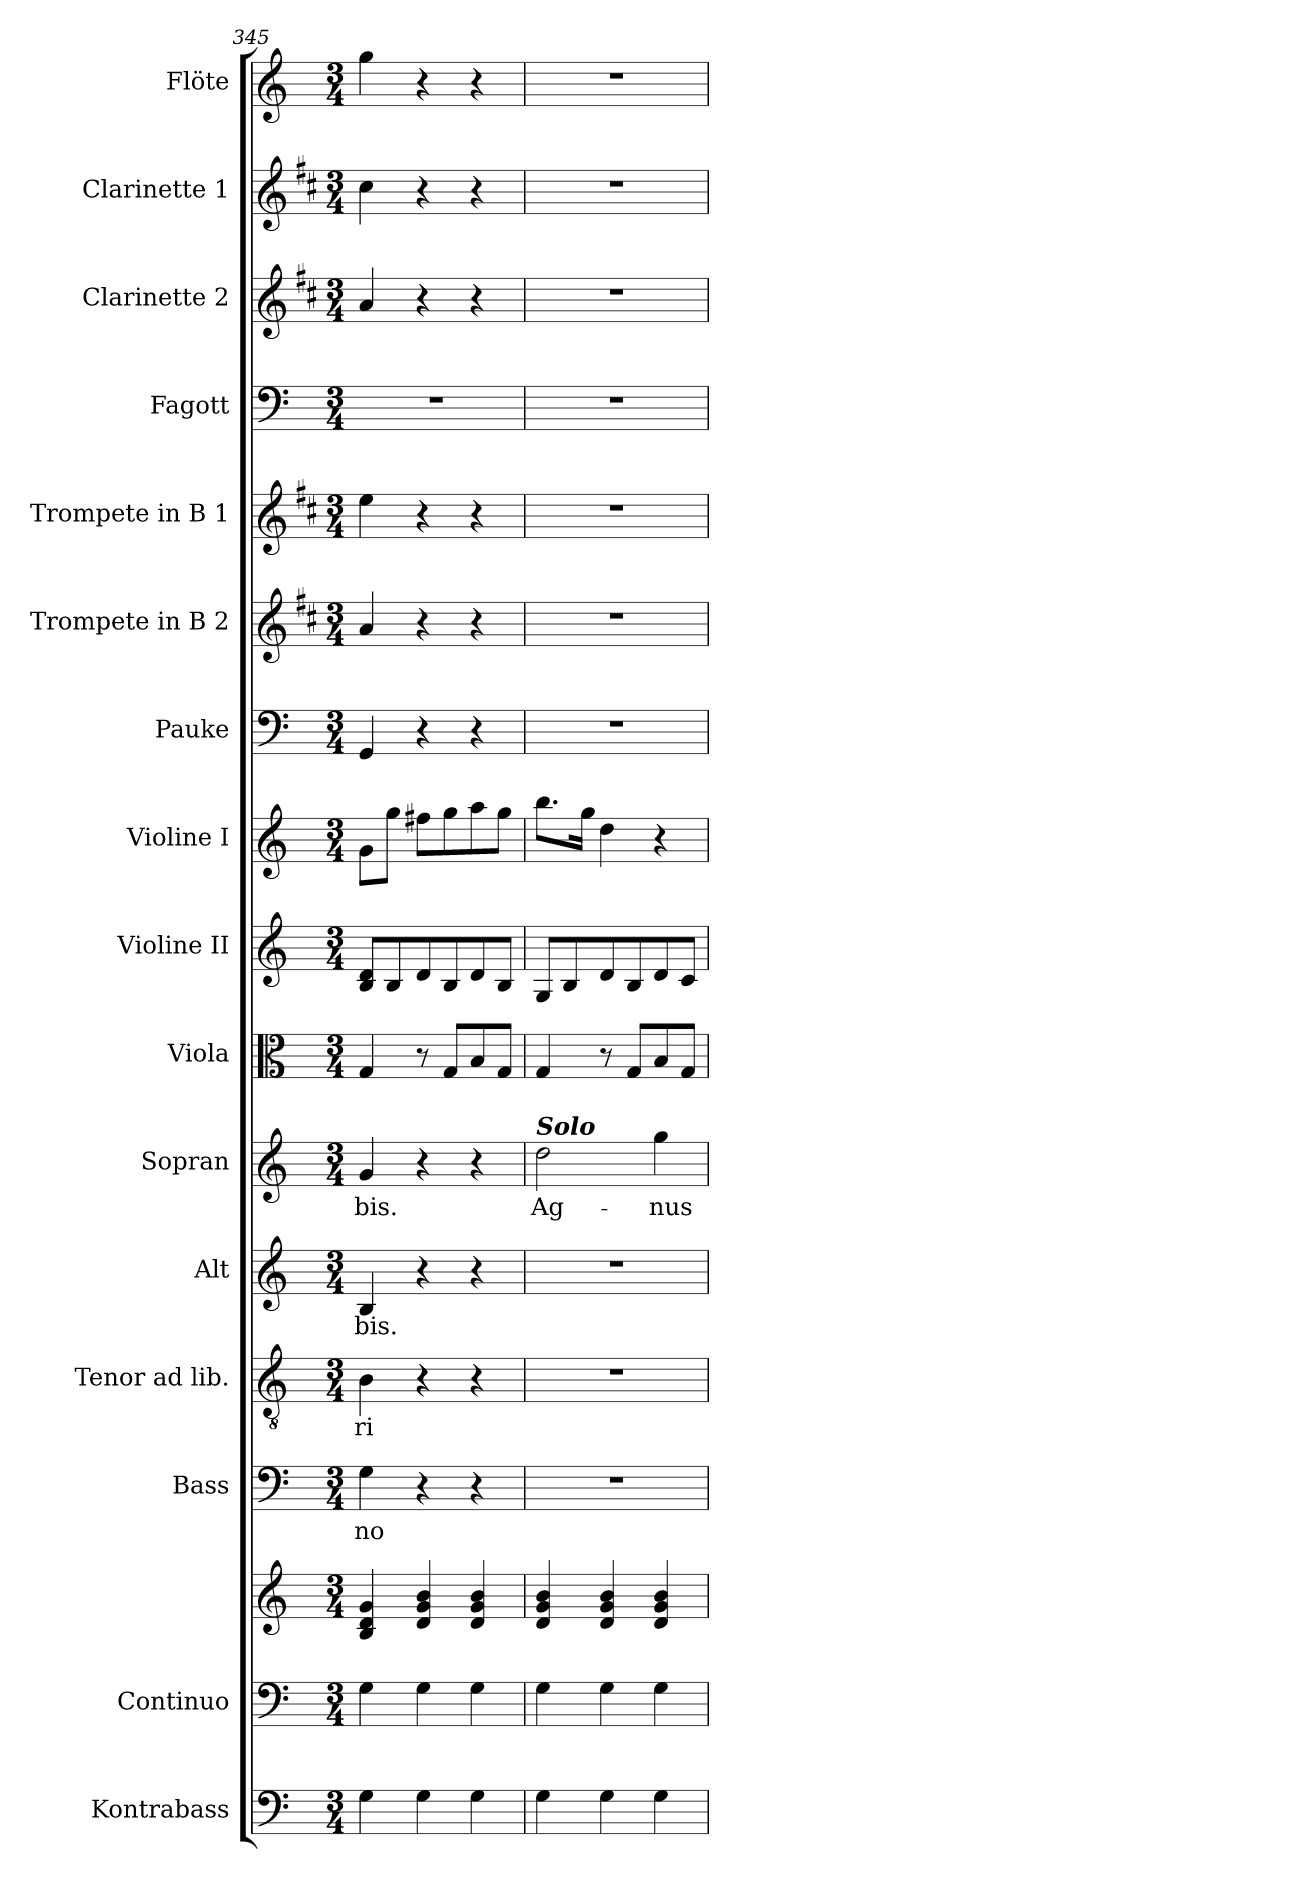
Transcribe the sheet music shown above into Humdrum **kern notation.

**kern	**kern	**kern	**kern	**text	**kern	**text	**kern	**text	**kern	**text	**kern	**kern	**kern	**kern	**kern	**kern	**kern	**kern	**kern	**kern
*part16	*part15	*part15	*part14	*part14	*part13	*part13	*part12	*part12	*part11	*part11	*part10	*part9	*part8	*part7	*part6	*part5	*part4	*part3	*part2	*part1
*staff17	*staff16	*staff15	*staff14	*staff14	*staff13	*staff13	*staff12	*staff12	*staff11	*staff11	*staff10	*staff9	*staff8	*staff7	*staff6	*staff5	*staff4	*staff3	*staff2	*staff1
*I"Kontrabass	*I"Continuo	*	*I"Bass	*	*I"Tenor ad lib.	*	*I"Alt	*	*I"Sopran	*	*I"Viola	*I"Violine II	*I"Violine I	*I"Pauke	*I"Trompete in B 2	*I"Trompete in B 1	*I"Fagott	*I"Clarinette 2	*I"Clarinette 1	*I"Flöte
*I'Kb.	*I'cont.	*	*I'B	*	*I'T	*	*I'A	*	*I'S	*	*I'Vla.	*I'Vl. II	*I'Vl. I	*I'Pk.	*	*	*I'Fg.	*I'Cl. 2	*I'Cl. 1	*I'Fl.
*clefF4	*clefF4	*clefG2	*clefF4	*	*clefGv2	*	*clefG2	*	*clefG2	*	*clefC3	*clefG2	*clefG2	*clefF4	*clefG2	*clefG2	*clefF4	*clefG2	*clefG2	*clefG2
*ITrd7c12	*	*	*	*	*	*	*	*	*	*	*	*	*	*	*ITrd1c2	*ITrd1c2	*	*ITrd1c2	*ITrd1c2	*
*k[]	*k[]	*k[]	*k[]	*	*k[]	*	*k[]	*	*k[]	*	*k[]	*k[]	*k[]	*k[]	*k[]	*k[]	*k[]	*k[]	*k[]	*k[]
*C:	*C:	*C:	*C:	*	*C:	*	*C:	*	*C:	*	*C:	*C:	*C:	*C:	*C:	*C:	*C:	*C:	*C:	*C:
*M3/4	*M3/4	*M3/4	*M3/4	*	*M3/4	*	*M3/4	*	*M3/4	*	*M3/4	*M3/4	*M3/4	*M3/4	*M3/4	*M3/4	*M3/4	*M3/4	*M3/4	*M3/4
=345	=345	=345	=345	=345	=345	=345	=345	=345	=345	=345	=345	=345	=345	=345	=345	=345	=345	=345	=345	=345
!	!	!	!	!LO:LY:b	!	!LO:LY:b	!	!LO:LY:b	!	!LO:LY:b	!	!	!	!	!	!	!	!	!	!
4GG\	4G\	4B/ 4d/ 4g/	4G\	no-	4B\	-ri-	4B/	-bis.	4g/	-bis.	4G/	8B/ 8d/L	8g\L	4GG/	4g/	4dd\	2.r	4g/	4b\	4gg\
.	.	.	.	.	.	.	.	.	.	.	.	8B/	8gg\J	.	.	.	.	.	.	.
4GG\	4G\	4d/ 4g/ 4b/	4r	.	4r	.	4r	.	4r	.	8r	8d/	8ff#X\L	4r	4r	4r	.	4r	4r	4r
.	.	.	.	.	.	.	.	.	.	.	8G/L	8B/	8gg\	.	.	.	.	.	.	.
4GG\	4G\	4d/ 4g/ 4b/	4r	.	4r	.	4r	.	4r	.	8B/	8d/	8aa\	4r	4r	4r	.	4r	4r	4r
.	.	.	.	.	.	.	.	.	.	.	8G/J	8B/J	8gg\J	.	.	.	.	.	.	.
=346	=346	=346	=346	=346	=346	=346	=346	=346	=346	=346	=346	=346	=346	=346	=346	=346	=346	=346	=346	=346
!	!	!	!	!	!	!	!	!	!LO:TX:a:Bi:t=Solo	!	!	!	!	!	!	!	!	!	!	!
!	!	!	!	!	!	!	!	!	!	!LO:LY:b	!	!	!	!	!	!	!	!	!	!
4GG\	4G\	4d/ 4g/ 4b/	2.r	.	2.r	.	2.r	.	2dd\	Ag-	4G/	8G/L	8.bb\L	2.r	2.r	2.r	2.r	2.r	2.r	2.r
.	.	.	.	.	.	.	.	.	.	.	.	8B/	.	.	.	.	.	.	.	.
.	.	.	.	.	.	.	.	.	.	.	.	.	16gg\Jk	.	.	.	.	.	.	.
4GG\	4G\	4d/ 4g/ 4b/	.	.	.	.	.	.	.	.	8r	8d/	4dd\	.	.	.	.	.	.	.
.	.	.	.	.	.	.	.	.	.	.	8G/L	8B/	.	.	.	.	.	.	.	.
!	!	!	!	!	!	!	!	!	!	!LO:LY:b	!	!	!	!	!	!	!	!	!	!
4GG\	4G\	4d/ 4g/ 4b/	.	.	.	.	.	.	4gg\	-nus	8B/	8d/	4r	.	.	.	.	.	.	.
.	.	.	.	.	.	.	.	.	.	.	8G/J	8c/J	.	.	.	.	.	.	.	.
=	=	=	=	=	=	=	=	=	=	=	=	=	=	=	=	=	=	=	=	=
*-	*-	*-	*-	*-	*-	*-	*-	*-	*-	*-	*-	*-	*-	*-	*-	*-	*-	*-	*-	*-
